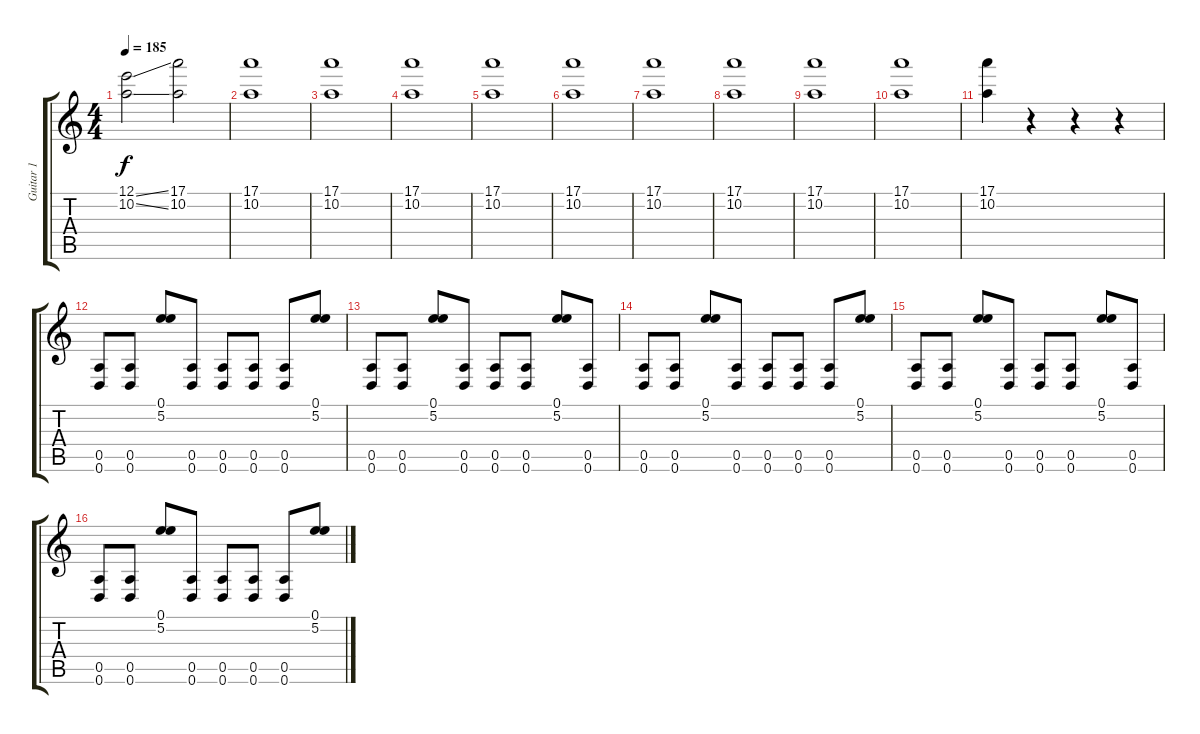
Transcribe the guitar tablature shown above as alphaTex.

\track ("Guitar 1" "Guitar 1") {instrument distortionguitar}
\staff {score tabs}
\tuning (E4 B3 G3 D3 A2 D2) {hide}
\ts (4 4)
\tempo 185
\clef g2
\ks c
(12.1{ss} 10.2{ss}).2{dy f instrument guitarharmonics} (17.1 10.2).2 |
(17.1 10.2).1 |
(17.1 10.2).1 |
(17.1 10.2).1 |
(17.1 10.2).1 |
(17.1 10.2).1 |
(17.1 10.2).1 |
(17.1 10.2).1 |
(17.1 10.2).1 |
(17.1 10.2).1 |
(17.1 10.2).4 r.4 r.4 r.4 |
(0.5 0.6).8{instrument distortionguitar} (0.5 0.6).8 (0.1 5.2).8 (0.5 0.6).8 (0.5 0.6).8 (0.5 0.6).8 (0.5 0.6).8 (0.1 5.2).8 |
(0.5 0.6).8 (0.5 0.6).8 (0.1 5.2).8 (0.5 0.6).8 (0.5 0.6).8 (0.5 0.6).8 (0.1 5.2).8 (0.5 0.6).8 |
(0.5 0.6).8 (0.5 0.6).8 (0.1 5.2).8 (0.5 0.6).8 (0.5 0.6).8 (0.5 0.6).8 (0.5 0.6).8 (0.1 5.2).8 |
(0.5 0.6).8 (0.5 0.6).8 (0.1 5.2).8 (0.5 0.6).8 (0.5 0.6).8 (0.5 0.6).8 (0.1 5.2).8 (0.5 0.6).8 |
(0.5 0.6).8 (0.5 0.6).8 (0.1 5.2).8 (0.5 0.6).8 (0.5 0.6).8 (0.5 0.6).8 (0.5 0.6).8 (0.1 5.2).8
